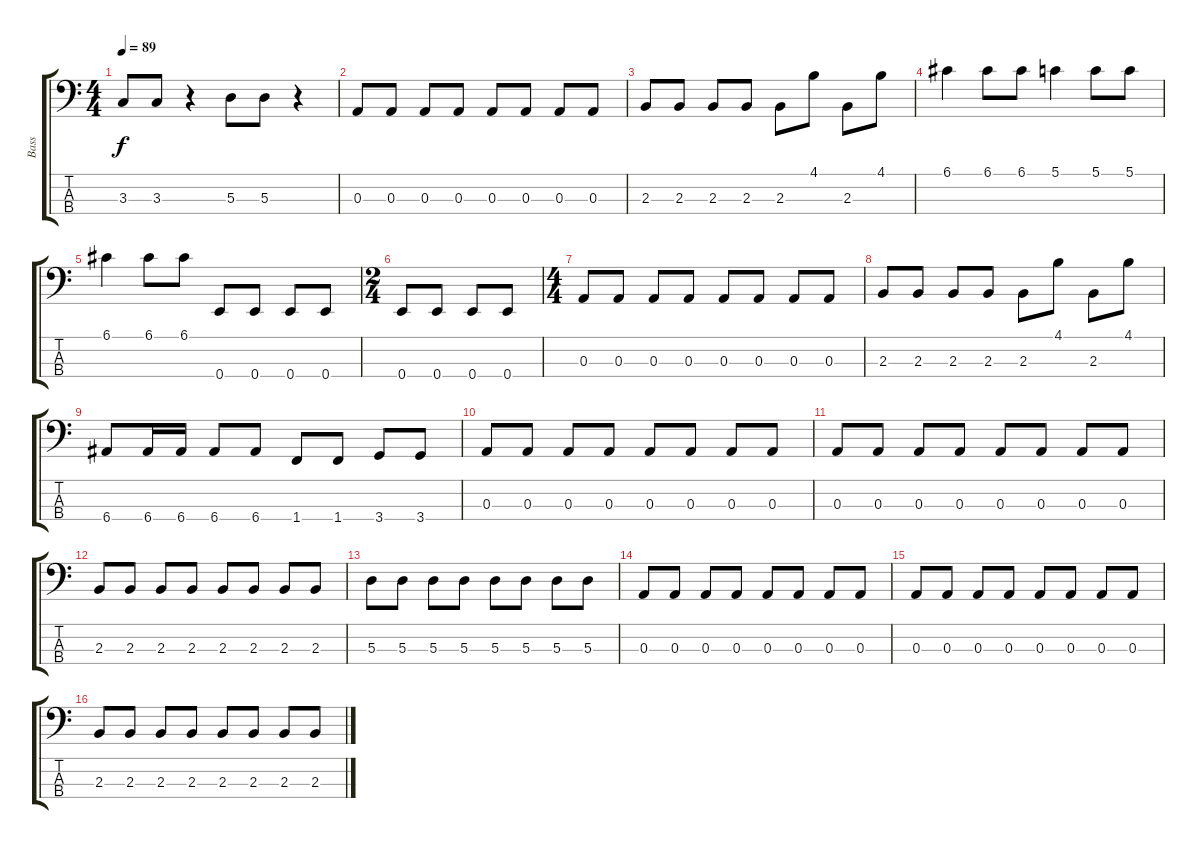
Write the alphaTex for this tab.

\track ("Bass" "Bass") {instrument electricbasspick}
\staff {score tabs}
\tuning (G2 D2 A1 E1) {hide}
\ts (4 4)
\tempo 89
\clef f4
\ks c
3.3.8{dy f} 3.3.8 r.4 5.3.8 5.3.8 r.4 |
0.3.8 0.3.8 0.3.8 0.3.8 0.3.8 0.3.8 0.3.8 0.3.8 |
2.3.8 2.3.8 2.3.8 2.3.8 2.3.8 4.1.8 2.3.8 4.1.8 |
6.1.4 6.1.8 6.1.8 5.1.4 5.1.8 5.1.8 |
6.1.4 6.1.8 6.1.8 0.4.8 0.4.8 0.4.8 0.4.8 |
\ts (2 4)
0.4.8 0.4.8 0.4.8 0.4.8 |
\ts (4 4)
0.3.8 0.3.8 0.3.8 0.3.8 0.3.8 0.3.8 0.3.8 0.3.8 |
2.3.8 2.3.8 2.3.8 2.3.8 2.3.8 4.1.8 2.3.8 4.1.8 |
6.4.8 6.4.16 6.4.16 6.4.8 6.4.8 1.4.8 1.4.8 3.4.8 3.4.8 |
0.3.8 0.3.8 0.3.8 0.3.8 0.3.8 0.3.8 0.3.8 0.3.8 |
0.3.8 0.3.8 0.3.8 0.3.8 0.3.8 0.3.8 0.3.8 0.3.8 |
2.3.8 2.3.8 2.3.8 2.3.8 2.3.8 2.3.8 2.3.8 2.3.8 |
5.3.8 5.3.8 5.3.8 5.3.8 5.3.8 5.3.8 5.3.8 5.3.8 |
0.3.8 0.3.8 0.3.8 0.3.8 0.3.8 0.3.8 0.3.8 0.3.8 |
0.3.8 0.3.8 0.3.8 0.3.8 0.3.8 0.3.8 0.3.8 0.3.8 |
2.3.8 2.3.8 2.3.8 2.3.8 2.3.8 2.3.8 2.3.8 2.3.8
